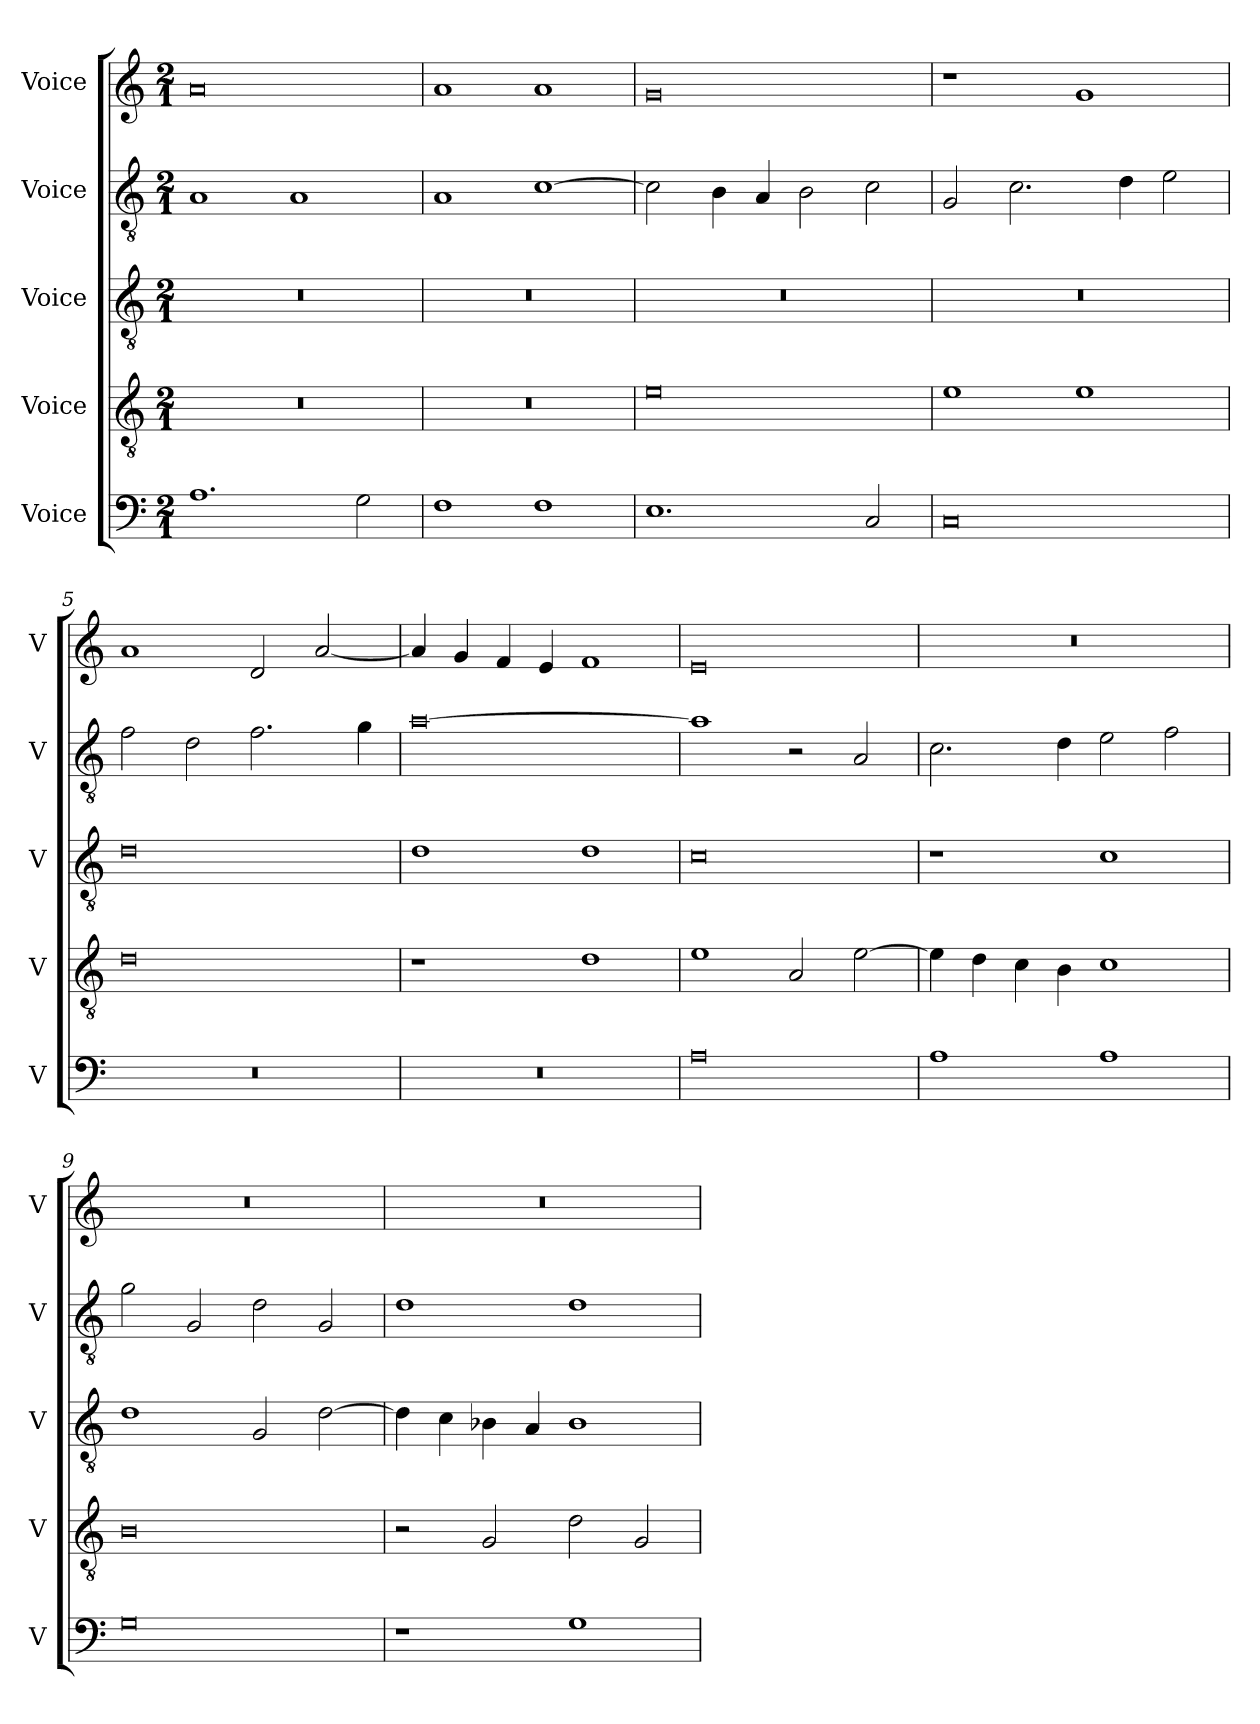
**kern	**kern	**kern	**kern	**kern
*part5	*part4	*part3	*part2	*part1
*staff5	*staff4	*staff3	*staff2	*staff1
*I"Voice	*I"Voice	*I"Voice	*I"Voice	*I"Voice
*I'V	*I'V	*I'V	*I'V	*I'V
*clefF4	*clefGv2	*clefGv2	*clefGv2	*clefG2
*k[]	*k[]	*k[]	*k[]	*k[]
*M2/1	*M2/1	*M2/1	*M2/1	*M2/1
=1	=1	=1	=1	=1
1.A	0r	0r	1A	0a
.	.	.	1A	.
2G\	.	.	.	.
=2	=2	=2	=2	=2
1F	0r	0r	1A	1a
1F	.	.	[1c	1a
=3	=3	=3	=3	=3
1.E	0e	0r	2c\]	0g
.	.	.	4B\	.
.	.	.	4A/	.
.	.	.	2B\	.
2C/	.	.	2c\	.
=4	=4	=4	=4	=4
0C	1e	0r	2G/	1r
.	.	.	2.c\	.
.	1e	.	.	1g
.	.	.	4d\	.
.	.	.	2e\	.
!!LO:LB:g=z
=5	=5	=5	=5	=5
0r	0d	0d	2f\	1a
.	.	.	2d\	.
.	.	.	2.f\	2d/
.	.	.	.	[2a/
.	.	.	4g\	.
=6	=6	=6	=6	=6
0r	1r	1d	[0a	4a/]
.	.	.	.	4g/
.	.	.	.	4f/
.	.	.	.	4e/
.	1d	1d	.	1f
=7	=7	=7	=7	=7
0A	1e	0c	1a]	0e
.	2A/	.	2r	.
.	[2e\	.	2A/	.
=8	=8	=8	=8	=8
1A	4e\]	1r	2.c\	0r
.	4d\	.	.	.
.	4c\	.	.	.
.	4B\	.	4d\	.
1A	1c	1c	2e\	.
.	.	.	2f\	.
!!LO:LB:g=z
=9	=9	=9	=9	=9
0G	0B	1d	2g\	0r
.	.	.	2G/	.
.	.	2G/	2d\	.
.	.	[2d\	2G/	.
=10	=10	=10	=10	=10
1r	2r	4d\]	1d	0r
.	.	4c\	.	.
.	2G/	4B-X\	.	.
.	.	4A/	.	.
1G	2d\	1B-	1d	.
.	2G/	.	.	.
=	=	=	=	=
*-	*-	*-	*-	*-
